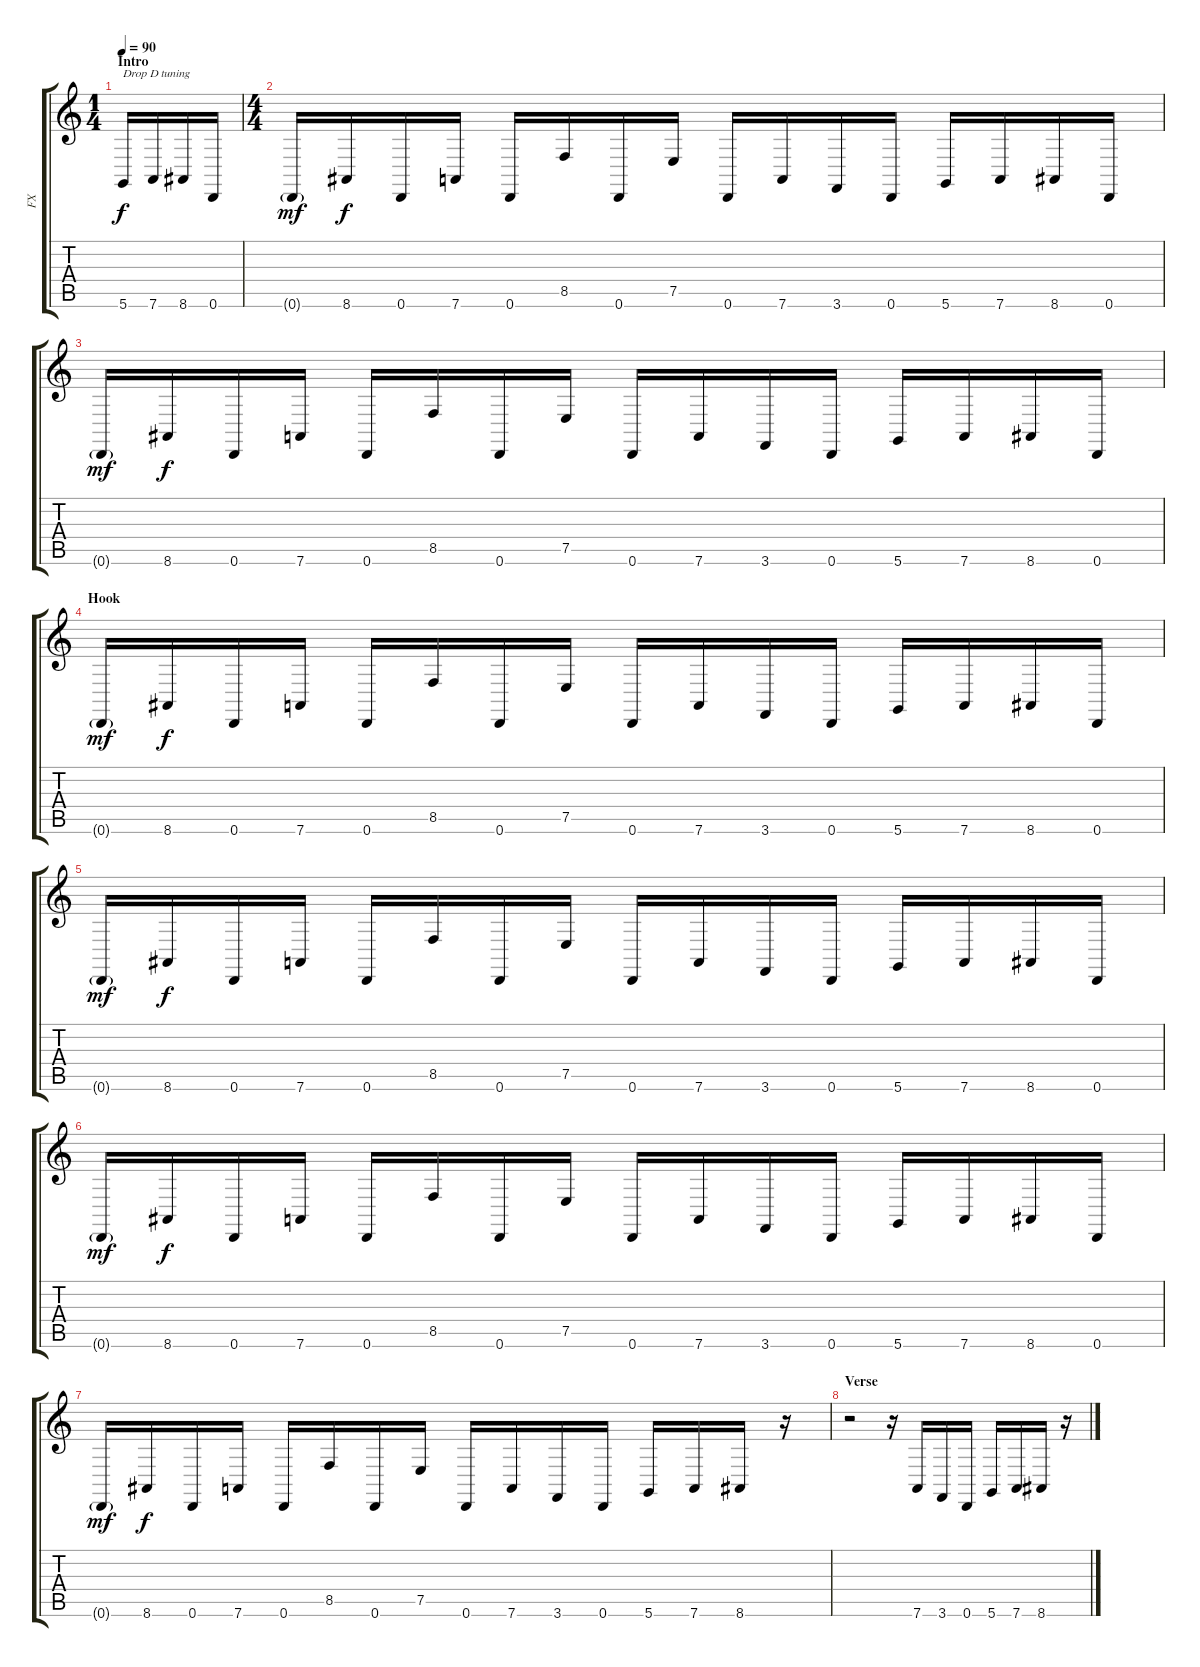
\track ("FX" "FX") {instrument lead8bassandlead}
\staff {score tabs}
\tuning (E4 B3 G3 D3 A2 D2) {hide}
\ts (1 4)
\section ("" "Intro")
\tempo 90
\clef g2
\ks c
5.6.16{txt "Drop D tuning" dy f instrument lead8bassandlead} 7.6.16 8.6.16 0.6.16 |
\ts (4 4)
0.6{g}.16{dy mf} 8.6.16{dy f} 0.6.16 7.6.16 0.6.16 8.5.16 0.6.16 7.5.16 0.6.16 7.6.16 3.6.16 0.6.16 5.6.16 7.6.16 8.6.16 0.6.16 |
0.6{g}.16{dy mf} 8.6.16{dy f} 0.6.16 7.6.16 0.6.16 8.5.16 0.6.16 7.5.16 0.6.16 7.6.16 3.6.16 0.6.16 5.6.16 7.6.16 8.6.16 0.6.16 |
\section ("" "Hook")
0.6{g}.16{dy mf} 8.6.16{dy f} 0.6.16 7.6.16 0.6.16 8.5.16 0.6.16 7.5.16 0.6.16 7.6.16 3.6.16 0.6.16 5.6.16 7.6.16 8.6.16 0.6.16 |
0.6{g}.16{dy mf} 8.6.16{dy f} 0.6.16 7.6.16 0.6.16 8.5.16 0.6.16 7.5.16 0.6.16 7.6.16 3.6.16 0.6.16 5.6.16 7.6.16 8.6.16 0.6.16 |
0.6{g}.16{dy mf} 8.6.16{dy f} 0.6.16 7.6.16 0.6.16 8.5.16 0.6.16 7.5.16 0.6.16 7.6.16 3.6.16 0.6.16 5.6.16 7.6.16 8.6.16 0.6.16 |
0.6{g}.16{dy mf} 8.6.16{dy f} 0.6.16 7.6.16 0.6.16 8.5.16 0.6.16 7.5.16 0.6.16 7.6.16 3.6.16 0.6.16 5.6.16 7.6.16 8.6.16 r.16 |
\section ("" "Verse")
r.2 r.16 7.6.16 3.6.16 0.6.16 5.6.16 7.6.16 8.6.16 r.16
